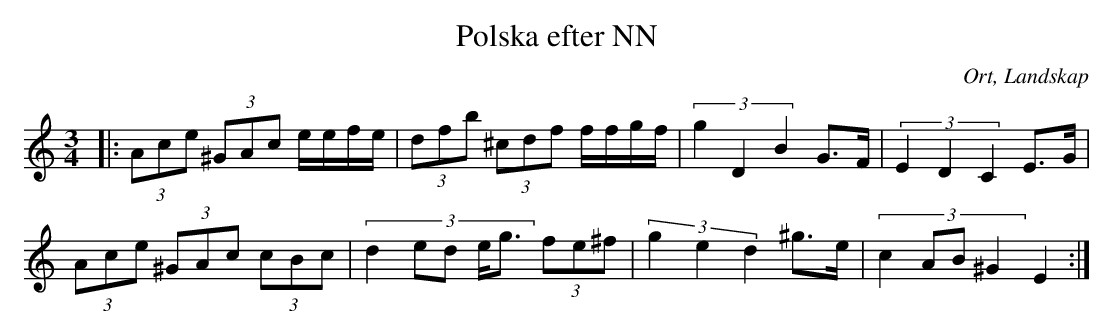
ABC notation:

X:1
T:Polska efter NN
O:Ort, Landskap
M:3/4
L:1/8
M:3/4
K:C
|: (3 Ace (3^GAc e/e/f/e/| (3 dfb (3^cdf f/f/g/f/|(3:2:3 g2 D2 B2 G>F|(3:2:3 E2 D2 C2 E>G|
(3 Ace (3^GAc (3cBc| (3:2:5 d2 ed e<g (3fe^f|(3:2:3 g2 e2 d2 ^g>e|(3:2:4 c2 AB ^G2 E2:|
